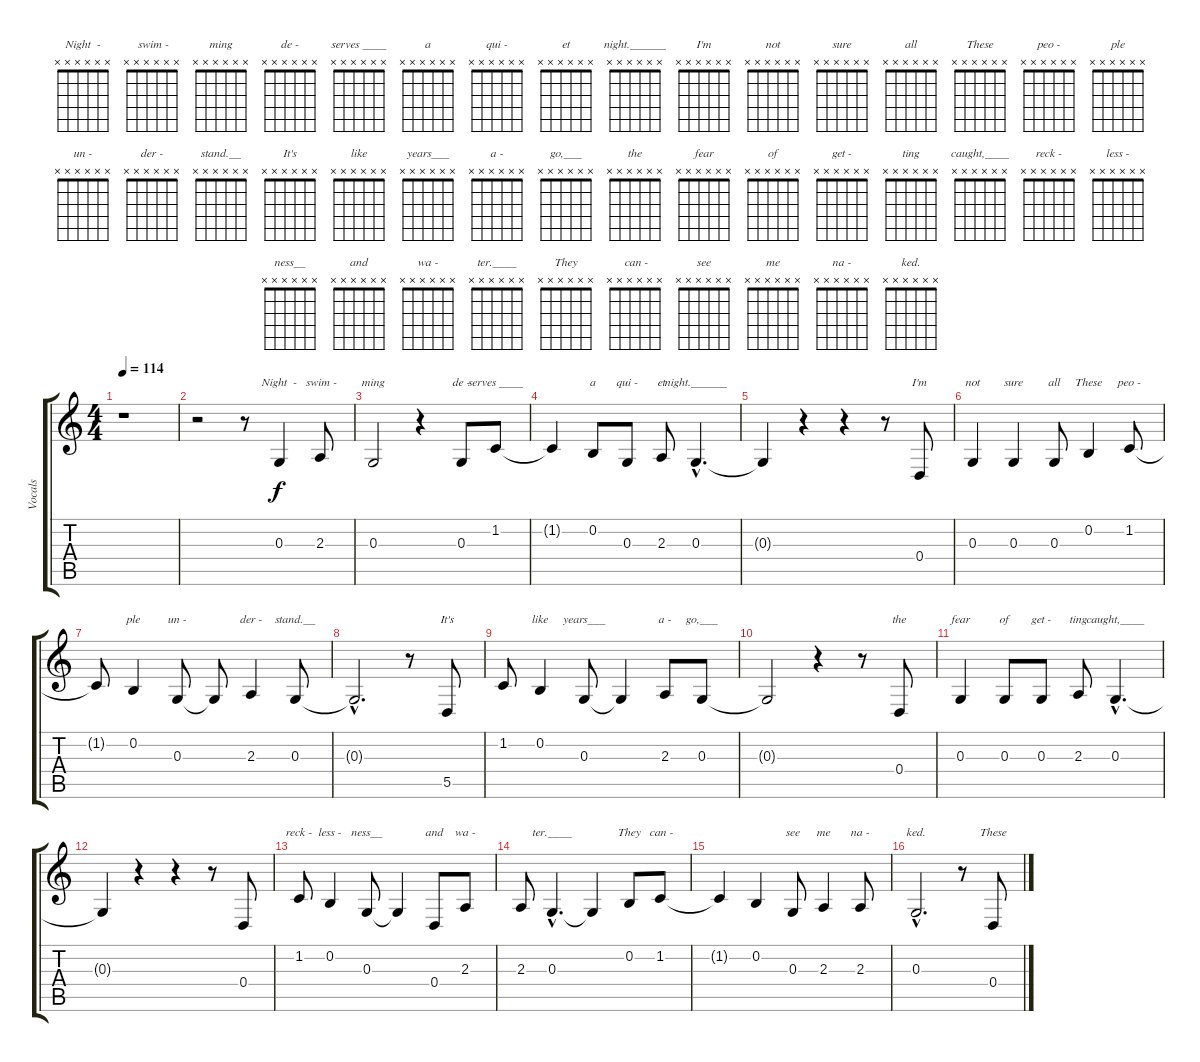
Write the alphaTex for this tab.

\track ("Vocals" "Vocals") {instrument fx3crystal}
\staff {score tabs}
\tuning (E4 B3 G3 D3 A2 E2) {hide}
\chord ("Night  - " x x x x x x) {firstfret 0}
\chord (" swim - " x x x x x x) {firstfret 0}
\chord ("ming" x x x x x x) {firstfret 0}
\chord ("de - " x x x x x x) {firstfret 0}
\chord ("serves ____" x x x x x x) {firstfret 0}
\chord ("a" x x x x x x) {firstfret 0}
\chord ("qui - " x x x x x x) {firstfret 0}
\chord ("et" x x x x x x) {firstfret 0}
\chord ("night.______" x x x x x x) {firstfret 0}
\chord ("I'm" x x x x x x) {firstfret 0}
\chord ("not" x x x x x x) {firstfret 0}
\chord ("sure" x x x x x x) {firstfret 0}
\chord ("all" x x x x x x) {firstfret 0}
\chord ("these" x x x x x x) {firstfret 0}
\chord ("peo - " x x x x x x) {firstfret 0}
\chord ("ple" x x x x x x) {firstfret 0}
\chord ("un - " x x x x x x) {firstfret 0}
\chord ("der - " x x x x x x) {firstfret 0}
\chord ("stand.__" x x x x x x) {firstfret 0}
\chord ("It's" x x x x x x) {firstfret 0}
\chord ("like" x x x x x x) {firstfret 0}
\chord ("years___" x x x x x x) {firstfret 0}
\chord ("a - " x x x x x x) {firstfret 0}
\chord ("go,___" x x x x x x) {firstfret 0}
\chord ("the" x x x x x x) {firstfret 0}
\chord ("fear" x x x x x x) {firstfret 0}
\chord ("of" x x x x x x) {firstfret 0}
\chord ("get - " x x x x x x) {firstfret 0}
\chord ("ting" x x x x x x) {firstfret 0}
\chord ("caught,____" x x x x x x) {firstfret 0}
\chord ("reck - " x x x x x x) {firstfret 0}
\chord ("less - " x x x x x x) {firstfret 0}
\chord ("ness__" x x x x x x) {firstfret 0}
\chord ("and" x x x x x x) {firstfret 0}
\chord ("wa - " x x x x x x) {firstfret 0}
\chord ("ter.____" x x x x x x) {firstfret 0}
\chord ("They " x x x x x x) {firstfret 0}
\chord (" can - " x x x x x x) {firstfret 0}
\chord ("see" x x x x x x) {firstfret 0}
\chord ("me" x x x x x x) {firstfret 0}
\chord ("na - " x x x x x x) {firstfret 0}
\chord ("ked." x x x x x x) {firstfret 0}
\chord ("These" x x x x x x) {firstfret 0}
\ts (4 4)
\tempo 114
\clef g2
\ks c
r.1{dy f} |
r.2 r.8 0.3.4{ch "Night  - "} 2.3.8{ch " swim - "} |
0.3.2{ch "ming"} r.4 0.3.8{ch "de - "} 1.2.8{ch "serves ____"} |
1.2{t}.4 0.2.8{ch "a"} 0.3.8{ch "qui - "} 2.3.8{ch "et"} 0.3{hac}.4{d ch "night.______"} |
0.3{t}.4 r.4 r.4 r.8 0.4.8{ch "I'm"} |
0.3.4{ch "not"} 0.3.4{ch "sure"} 0.3.8{ch "all"} 0.2.4{ch "these"} 1.2.8{ch "peo - "} |
1.2{t}.8 0.2.4{ch "ple"} 0.3.8{ch "un - "} 0.3{t}.8 2.3.4{ch "der - "} 0.3.8{ch "stand.__"} |
0.3{hac t}.2{d} r.8 5.5.8{ch "It's"} |
1.2.8 0.2.4{ch "like"} 0.3.8{ch "years___"} 0.3{t}.4 2.3.8{ch "a - "} 0.3.8{ch "go,___"} |
0.3{t}.2 r.4 r.8 0.4.8{ch "the"} |
0.3.4{ch "fear"} 0.3.8{ch "of"} 0.3.8{ch "get - "} 2.3.8{ch "ting"} 0.3{hac}.4{d ch "caught,____"} |
0.3{t}.4 r.4 r.4 r.8 0.4.8 |
1.2.8{ch "reck - "} 0.2.4{ch "less - "} 0.3.8{ch "ness__"} 0.3{t}.4 0.4.8{ch "and"} 2.3.8{ch "wa - "} |
2.3.8 0.3{hac}.4{d ch "ter.____"} 0.3{t}.4 0.2.8{ch "They "} 1.2.8{ch " can - "} |
1.2{t}.4 0.2.4 0.3.8{ch "see"} 2.3.4{ch "me"} 2.3.8{ch "na - "} |
0.3{hac}.2{d ch "ked."} r.8 0.4.8{ch "These"}
